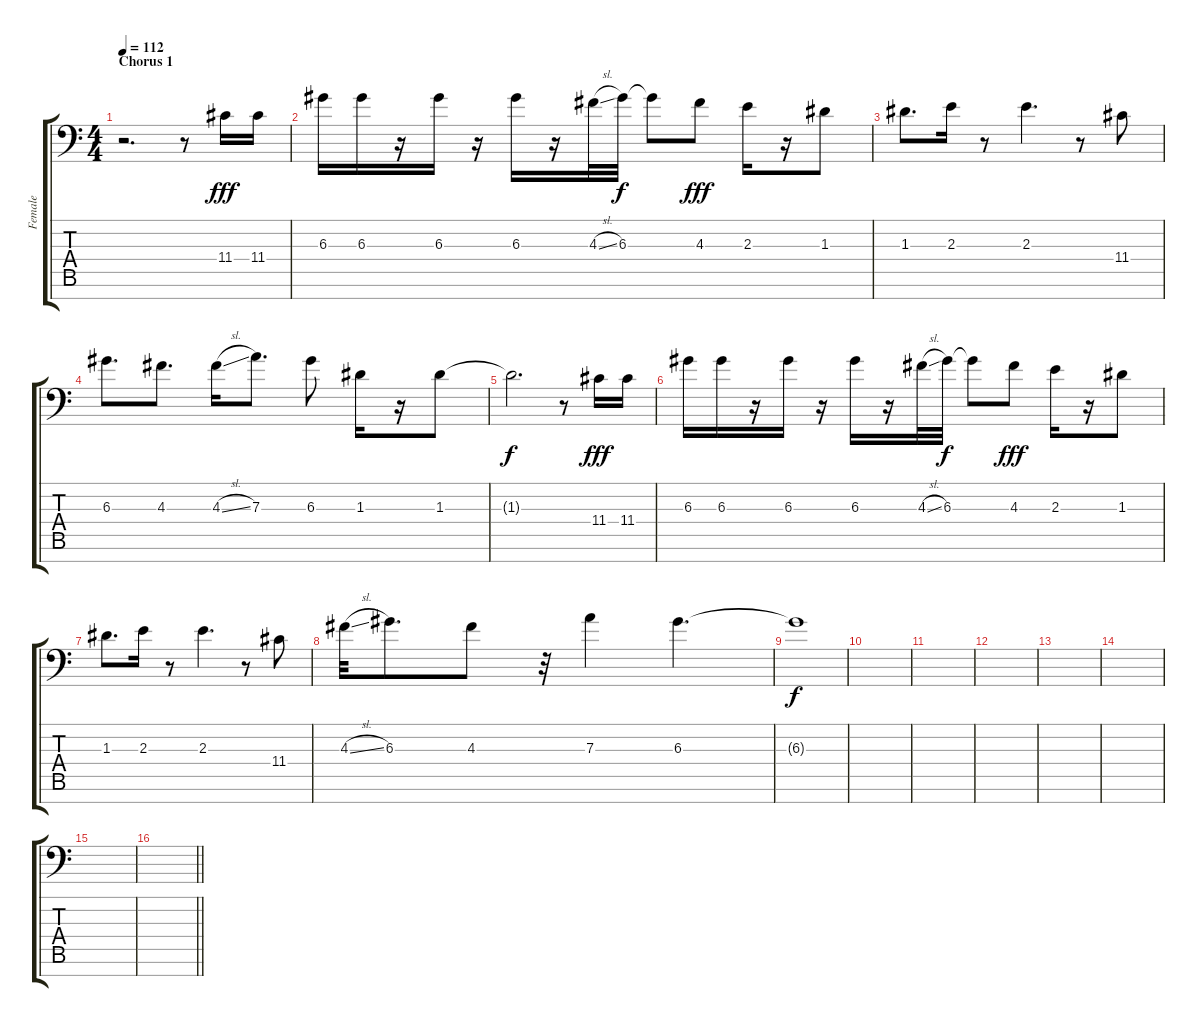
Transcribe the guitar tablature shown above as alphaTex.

\track ("Female" "Female") {instrument flute}
\staff {score tabs}
\tuning (D6 D5 D4 D3 D2 D1 D0) {hide}
\ts (4 4)
\section ("" "Chorus 1")
\tempo 112
\clef f4
\ks c
r.2{d dy f} r.8 11.4.16{dy fff} 11.4.16 |
6.3.16 6.3.16 r.16 6.3.16 r.16 6.3.16 r.16 4.3{sl}.32 6.3.32{dy f} 6.3{t}.8 4.3.8{dy fff} 2.3.16 r.16 1.3.8 |
1.3.8{d} 2.3.16 r.8 2.3.4{d} r.8 11.4.8 |
6.3.8{d} 4.3.8{d} 4.3{sl}.16 7.3.8{d} 6.3.8 1.3.16 r.16 1.3.8 |
1.3{t}.2{d dy f} r.8 11.4.16{dy fff} 11.4.16 |
6.3.16 6.3.16 r.16 6.3.16 r.16 6.3.16 r.16 4.3{sl}.32 6.3.32{dy f} 6.3{t}.8 4.3.8{dy fff} 2.3.16 r.16 1.3.8 |
1.3.8{d} 2.3.16 r.8 2.3.4{d} r.8 11.4.8 |
4.3{sl}.32 6.3.8{d} 4.3.8 r.32 7.3.4 6.3.4{d} |
6.3{t}.1{dy f} |
|
|
|
|
|
|
\barLineRight lightlight
